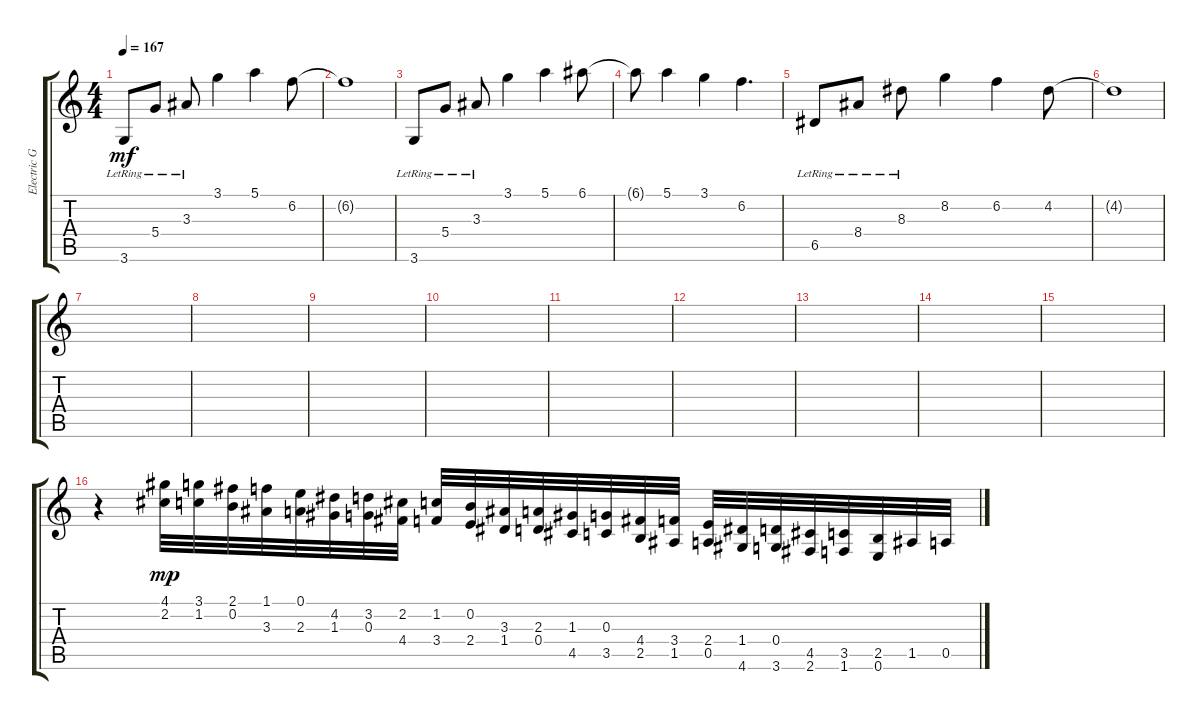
\track ("Electric Guitar" "Electric G") {instrument overdrivenguitar}
\staff {score tabs}
\tuning (E4 B3 G3 D3 A2 E2) {hide}
\ts (4 4)
\tempo 167
\clef g2
\ks c
3.6{lr}.8{dy mf} 5.4{lr}.8 3.3{lr}.8 3.1.4 5.1.4 6.2.8 |
6.2{t}.1 |
3.6{lr}.8 5.4{lr}.8 3.3{lr}.8 3.1.4 5.1.4 6.1.8 |
6.1{t}.8 5.1.4 3.1.4 6.2.4{d} |
6.5{lr}.8 8.4{lr}.8 8.3{lr}.8 8.2.4 6.2.4 4.2.8 |
4.2{t}.1 |
|
|
|
|
|
|
|
|
|
r.4 (4.1 2.2).32{dy mp} (3.1 1.2).32 (2.1 0.2).32 (1.1 3.3).32 (0.1 2.3).32 (4.2 1.3).32 (3.2 0.3).32 (2.2 4.4).32 (1.2 3.4).32 (0.2 2.4).32 (3.3 1.4).32 (2.3 0.4).32 (1.3 4.5).32 (0.3 3.5).32 (4.4 2.5).32 (3.4 1.5).32 (2.4 0.5).32 (1.4 4.6).32 (0.4 3.6).32 (4.5 2.6).32 (3.5 1.6).32 (2.5 0.6).32 1.5.32 0.5.32
